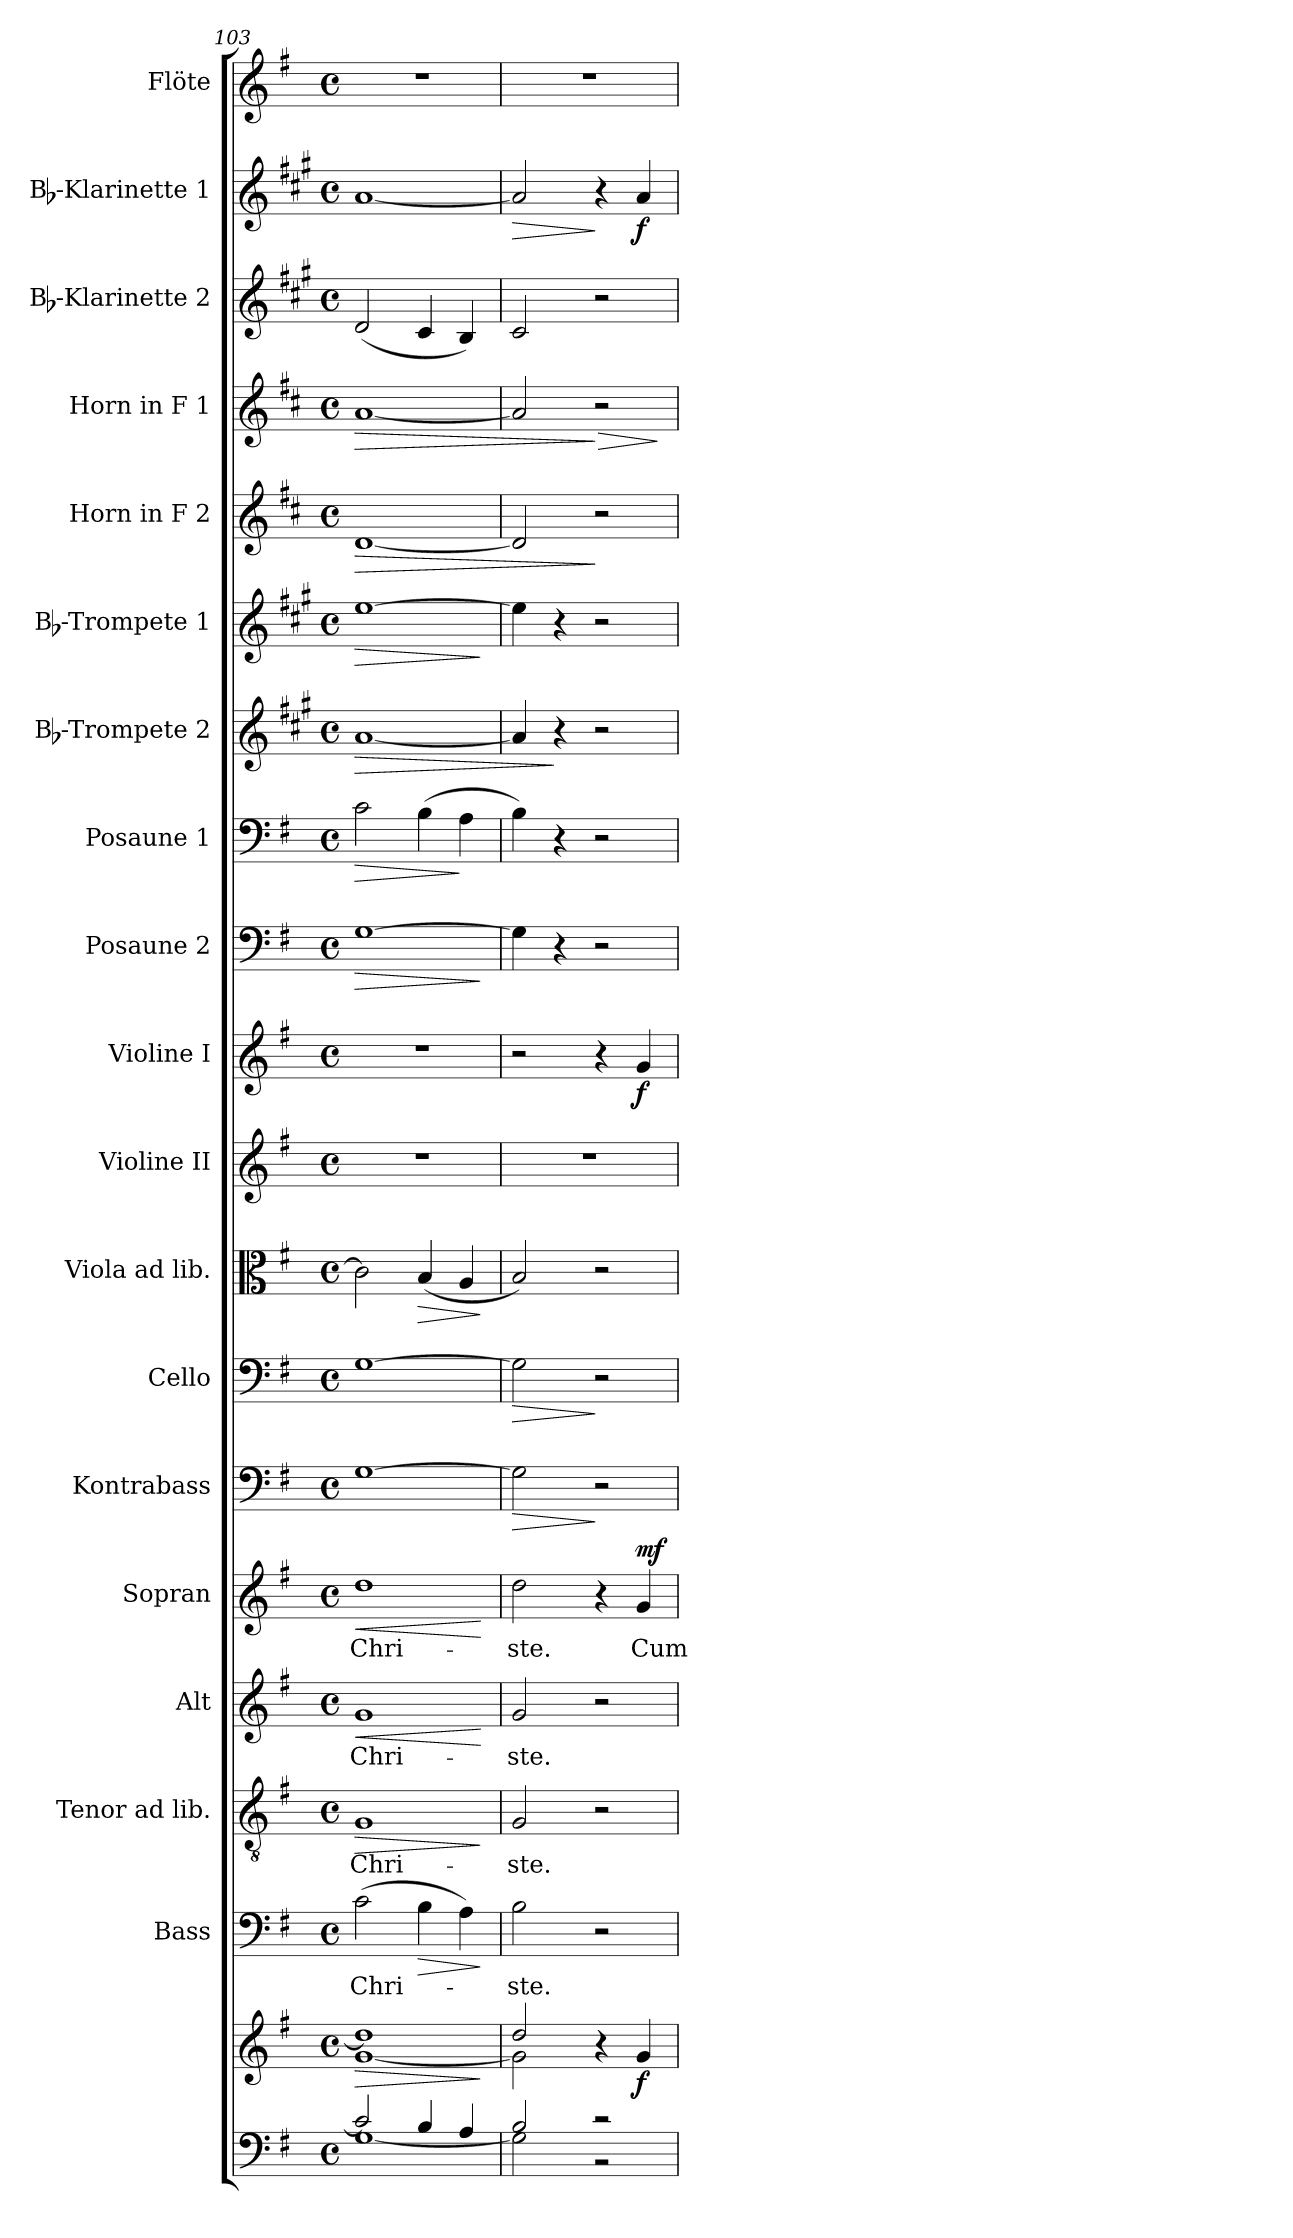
**kern	**kern	**dynam	**kern	**text	**dynam	**kern	**text	**dynam	**kern	**text	**dynam	**kern	**text	**dynam	**kern	**dynam	**kern	**dynam	**kern	**dynam	**kern	**kern	**dynam	**kern	**dynam	**kern	**dynam	**kern	**dynam	**kern	**dynam	**kern	**dynam	**kern	**dynam	**kern	**kern	**dynam	**kern
*part19	*part19	*part19	*part18	*part18	*part18	*part17	*part17	*part17	*part16	*part16	*part16	*part15	*part15	*part15	*part14	*part14	*part13	*part13	*part12	*part12	*part11	*part10	*part10	*part9	*part9	*part8	*part8	*part7	*part7	*part6	*part6	*part5	*part5	*part4	*part4	*part3	*part2	*part2	*part1
*staff20	*staff19	*staff19/20	*staff18	*staff18	*staff18	*staff17	*staff17	*staff17	*staff16	*staff16	*staff16	*staff15	*staff15	*staff15	*staff14	*staff14	*staff13	*staff13	*staff12	*staff12	*staff11	*staff10	*staff10	*staff9	*staff9	*staff8	*staff8	*staff7	*staff7	*staff6	*staff6	*staff5	*staff5	*staff4	*staff4	*staff3	*staff2	*staff2	*staff1
*	*	*	*I"Bass	*	*	*I"Tenor ad lib.	*	*	*I"Alt	*	*	*I"Sopran	*	*	*I"Kontrabass	*	*I"Cello	*	*I"Viola ad lib.	*	*I"Violine II	*I"Violine I	*	*I"Posaune 2	*	*I"Posaune 1	*	*I"Bb-Trompete 2	*	*I"Bb-Trompete 1	*	*I"Horn in F 2	*	*I"Horn in F 1	*	*I"Bb-Klarinette 2	*I"Bb-Klarinette 1	*	*I"Flöte
*	*	*	*I'B.	*	*	*I'T.	*	*	*I'A.	*	*	*I'S.	*	*	*I'Kb.	*	*	*	*I'Vla.	*	*I'Vl. II	*I'Vl. I	*	*I'Pos. 2	*	*I'Pos. 1	*	*I'Bb Trp. 2	*	*I'Bb Trp. 1	*	*	*	*	*	*I'Bb Kl. 2	*I'Bb Kl. 1	*	*I'Fl.
*clefF4	*clefG2	*	*clefF4	*	*	*clefGv2	*	*	*clefG2	*	*	*clefG2	*	*	*clefF4	*	*clefF4	*	*clefC3	*	*clefG2	*clefG2	*	*clefF4	*	*clefF4	*	*clefG2	*	*clefG2	*	*clefG2	*	*clefG2	*	*clefG2	*clefG2	*	*clefG2
*	*	*	*	*	*	*	*	*	*	*	*	*	*	*	*ITrd7c12	*	*	*	*	*	*	*	*	*	*	*	*	*ITrd1c2	*	*ITrd1c2	*	*ITrd4c7	*	*ITrd4c7	*	*ITrd1c2	*ITrd1c2	*	*
*k[f#]	*k[f#]	*	*k[f#]	*	*	*k[f#]	*	*	*k[f#]	*	*	*k[f#]	*	*	*k[f#]	*	*k[f#]	*	*k[f#]	*	*k[f#]	*k[f#]	*	*k[f#]	*	*k[f#]	*	*k[f#]	*	*k[f#]	*	*k[f#]	*	*k[f#]	*	*k[f#]	*k[f#]	*	*k[f#]
*G:	*G:	*	*G:	*	*	*G:	*	*	*G:	*	*	*G:	*	*	*G:	*	*G:	*	*G:	*	*G:	*G:	*	*G:	*	*G:	*	*G:	*	*G:	*	*G:	*	*G:	*	*G:	*G:	*	*G:
*M4/4	*M4/4	*	*M4/4	*	*	*M4/4	*	*	*M4/4	*	*	*M4/4	*	*	*M4/4	*	*M4/4	*	*M4/4	*	*M4/4	*M4/4	*	*M4/4	*	*M4/4	*	*M4/4	*	*M4/4	*	*M4/4	*	*M4/4	*	*M4/4	*M4/4	*	*M4/4
*met(c)	*met(c)	*	*met(c)	*	*	*met(c)	*	*	*met(c)	*	*	*met(c)	*	*	*met(c)	*	*met(c)	*	*met(c)	*	*met(c)	*met(c)	*	*met(c)	*	*met(c)	*	*met(c)	*	*met(c)	*	*met(c)	*	*met(c)	*	*met(c)	*met(c)	*	*met(c)
=103	=103	=103	=103	=103	=103	=103	=103	=103	=103	=103	=103	=103	=103	=103	=103	=103	=103	=103	=103	=103	=103	=103	=103	=103	=103	=103	=103	=103	=103	=103	=103	=103	=103	=103	=103	=103	=103	=103	=103
*^	*	*	*	*	*	*	*	*	*	*	*	*	*	*	*	*	*	*	*	*	*	*	*	*	*	*	*	*	*	*	*	*	*	*	*	*	*	*	*
!	!	!	!LO:HP:b	!	!LO:LY:b	!	!	!LO:LY:b	!LO:HP:b	!	!LO:LY:b	!LO:HP:b	!	!	!	!	!	!	!	!	!	!	!	!	!	!	!	!	!	!	!	!	!	!	!	!	!	!	!	!
*	*	*^	*	*	*	*	*	*	*	*	*	*	*	*	*	*	*	*	*	*	*	*	*	*	*	*	*	*	*	*	*	*	*	*	*	*	*	*	*	*
!	!	!	!	!	!	!	!	!	!	!	!	!	!LO:HP:n=1:b	!	!LO:LY:b	!LO:HP:b	!	!	!	!	!	!	!	!	!	!	!	!	!	!	!	!	!	!	!	!	!	!	!	!	!
!	!	!	!	!	!	!	!	!	!	!	!	!	!	!	!	!LO:HP:n=1:b	!	!	!	!	!	!	!	!	!	!	!LO:HP:b	!	!LO:HP:b	!	!LO:HP:b	!	!LO:HP:b	!	!LO:HP:b	!	!LO:HP:b	!	!	!	!
2c/]	[<1G	1dd]	[<1g	>	(>2c\	Chri-	.	1G	Chri-	>	1g	Chri-	< >	1dd	Chri-	< >	[1GG	.	[1G	.	2c\]	.	1r	1r	.	[1G	>	2c\	>	[1g	>	[1dd	>	[1G	>	[1d	>	(<2c/	[1g	.	1r
!	!	!	!	!	!	!	!LO:HP:b	!	!	!	!	!	!	!	!	!	!	!	!	!	!	!LO:HP:b	!	!	!	!	!	!	!	!	!	!	!	!	!	!	!	!	!	!	!
4B/	.	.	.	.	4B\	.	>	.	.	.	.	.	.	.	.	.	.	.	.	.	(<4B/	>	.	.	.	.	.	(>4B\	.	.	.	.	.	.	.	.	.	4B/	.	.	.
4A/	.	.	.	.	4A\)	.	.	.	.	.	.	.	.	.	.	.	.	.	.	.	4A/	.	.	.	.	.	.	4A\	]	.	.	.	.	.	.	.	.	4A/)	.	.	.
*v	*v	*	*	*	*	*	*	*	*	*	*	*	*	*	*	*	*	*	*	*	*	*	*	*	*	*	*	*	*	*	*	*	*	*	*	*	*	*	*	*	*
*	*v	*v	*	*	*	*	*	*	*	*	*	*	*	*	*	*	*	*	*	*	*	*	*	*	*	*	*	*	*	*	*	*	*	*	*	*	*	*	*	*
.	.	]	.	.	]	.	.	]	.	.	[	.	.	[	.	.	.	.	.	]	.	.	.	.	]	.	.	.	.	.	]	.	.	.	.	.	.	.	.
=104	=104	=104	=104	=104	=104	=104	=104	=104	=104	=104	=104	=104	=104	=104	=104	=104	=104	=104	=104	=104	=104	=104	=104	=104	=104	=104	=104	=104	=104	=104	=104	=104	=104	=104	=104	=104	=104	=104	=104
*^	*^	*	*	*	*	*	*	*	*	*	*	*	*	*	*	*	*	*	*	*	*	*	*	*	*	*	*	*	*	*	*	*	*	*	*	*	*	*	*
!	!	!	!	!	!	!LO:LY:b	!	!	!LO:LY:b	!	!	!LO:LY:b	!	!	!LO:LY:b	!	!	!LO:HP:b	!	!LO:HP:b	!	!	!	!	!	!	!	!	!	!	!	!	!	!	!	!	!	!	!	!LO:HP:b	!
2B/	2G\]	2dd/	2g\]	.	2B\	-ste.	.	2G/	-ste.	.	2g/	-ste.	.	2dd\	-ste.	.	2GG\]	>	2G\]	>	2B/)	.	1r	2r	.	4G\]	.	4B\)	.	4g/]	.	4dd\]	.	2G/]	.	2d/]	.	2B/	2g/]	>	1r
.	.	.	.	.	.	.	.	.	.	.	.	.	.	.	.	.	.	.	.	.	.	.	.	.	.	4r	.	4r	.	4r	]	4r	.	.	.	.	.	.	.	.	.
!	!	!	!	!	!	!	!	!	!	!	!	!	!	!	!	!	!	!	!	!	!	!	!	!	!	!	!	!	!	!	!	!	!	!	!	!	!LO:HP:n=1:b	!	!	!	!
2r	2r	4r	2ryy	.	2r	.	.	2r	.	.	2r	.	]	4r	.	]	2r	]	2r	]	2r	.	.	4r	.	2r	.	2r	.	2r	.	2r	.	2r	]	2r	] >	2r	4r	]	.
!	!	!	!	!LO:DY:b	!	!	!	!	!	!	!	!	!	!	!LO:LY:b	!LO:DY:a	!	!	!	!	!	!	!	!	!LO:DY:b	!	!	!	!	!	!	!	!	!	!	!	!	!	!	!LO:DY:b	!
.	.	4g/	.	f	.	.	.	.	.	.	.	.	.	4g/	Cum	mf	.	.	.	.	.	.	.	4g/	f	.	.	.	.	.	.	.	.	.	.	.	.	.	4g/	f	.
*v	*v	*	*	*	*	*	*	*	*	*	*	*	*	*	*	*	*	*	*	*	*	*	*	*	*	*	*	*	*	*	*	*	*	*	*	*	*	*	*	*	*
*	*v	*v	*	*	*	*	*	*	*	*	*	*	*	*	*	*	*	*	*	*	*	*	*	*	*	*	*	*	*	*	*	*	*	*	*	*	*	*	*	*
.	.	.	.	.	.	.	.	.	.	.	.	.	.	.	.	.	.	.	.	.	.	.	.	.	.	.	.	.	.	.	.	.	.	.	]	.	.	.	.
=	=	=	=	=	=	=	=	=	=	=	=	=	=	=	=	=	=	=	=	=	=	=	=	=	=	=	=	=	=	=	=	=	=	=	=	=	=	=	=
*-	*-	*-	*-	*-	*-	*-	*-	*-	*-	*-	*-	*-	*-	*-	*-	*-	*-	*-	*-	*-	*-	*-	*-	*-	*-	*-	*-	*-	*-	*-	*-	*-	*-	*-	*-	*-	*-	*-	*-
